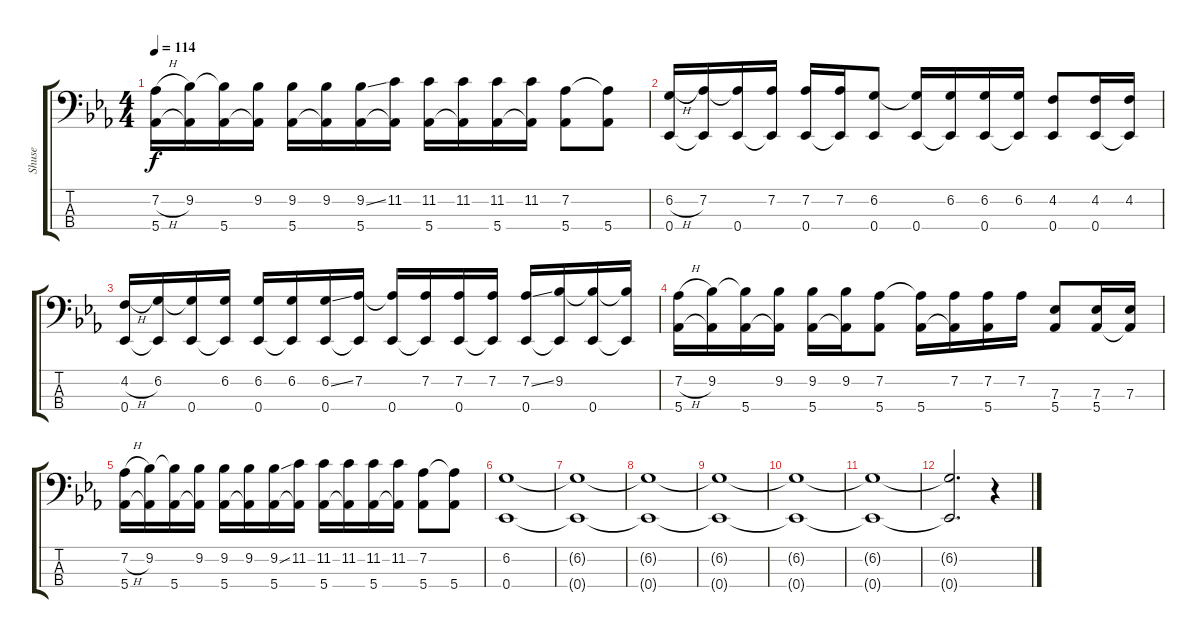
\track ("Shuse" "Shuse") {instrument electricbasspick}
\staff {score tabs}
\tuning (Gb2 Db2 Ab1 Eb1) {hide}
\ts (4 4)
\tempo 114
\clef f4
\ks eb
(7.2{h} 5.4).16{dy f} (9.2 5.4{t}).16 (9.2{t} 5.4).16 (9.2 5.4{t}).16 (9.2 5.4).16 (9.2 5.4{t}).16 (9.2{ss} 5.4).16 (11.2 5.4{t}).16 (11.2 5.4).16 (11.2 5.4{t}).16 (11.2 5.4).16 (11.2 5.4{t}).16 (7.2 5.4).8 (7.2{t} 5.4).8 |
(6.2{h} 0.4).16 (7.2 0.4{t}).16 (7.2{t} 0.4).16 (7.2 0.4{t}).16 (7.2 0.4).16 (7.2 0.4{t}).16 (6.2 0.4).8 (6.2{t} 0.4).16 (6.2 0.4{t}).16 (6.2 0.4).16 (6.2 0.4{t}).16 (4.2 0.4).8 (4.2 0.4).16 (4.2 0.4{t}).16 |
(4.2{h} 0.4).16 (6.2 0.4{t}).16 (6.2{t} 0.4).16 (6.2 0.4{t}).16 (6.2 0.4).16 (6.2 0.4{t}).16 (6.2{ss} 0.4).16 (7.2 0.4{t}).16 (7.2{t} 0.4).16 (7.2 0.4{t}).16 (7.2 0.4).16 (7.2 0.4{t}).16 (7.2{ss} 0.4).16 (9.2 0.4{t}).16 (9.2{t} 0.4).16 (9.2{t} 0.4{t}).16 |
(7.2{h} 5.4).16 (9.2 5.4{t}).16 (9.2{t} 5.4).16 (9.2 5.4{t}).16 (9.2 5.4).16 (9.2 5.4{t}).16 (7.2 5.4).8 (7.2{t} 5.4).16 (7.2 5.4{t}).16 (7.2 5.4).16 7.2.16 (7.3 5.4).8 (7.3 5.4).16 (7.3 5.4{t}).16 |
(7.2{h} 5.4).16 (9.2 5.4{t}).16 (9.2{t} 5.4).16 (9.2 5.4{t}).16 (9.2 5.4).16 (9.2 5.4{t}).16 (9.2{ss} 5.4).16 (11.2 5.4{t}).16 (11.2 5.4).16 (11.2 5.4{t}).16 (11.2 5.4).16 (11.2 5.4{t}).16 (7.2 5.4).8 (7.2{t} 5.4).8 |
(6.2 0.4).1{instrument electricbasspick} |
(6.2{t} 0.4{t}).1 |
(6.2{t} 0.4{t}).1 |
(6.2{t} 0.4{t}).1 |
(6.2{t} 0.4{t}).1 |
(6.2{t} 0.4{t}).1 |
(6.2{t} 0.4{t}).2{d} r.4
